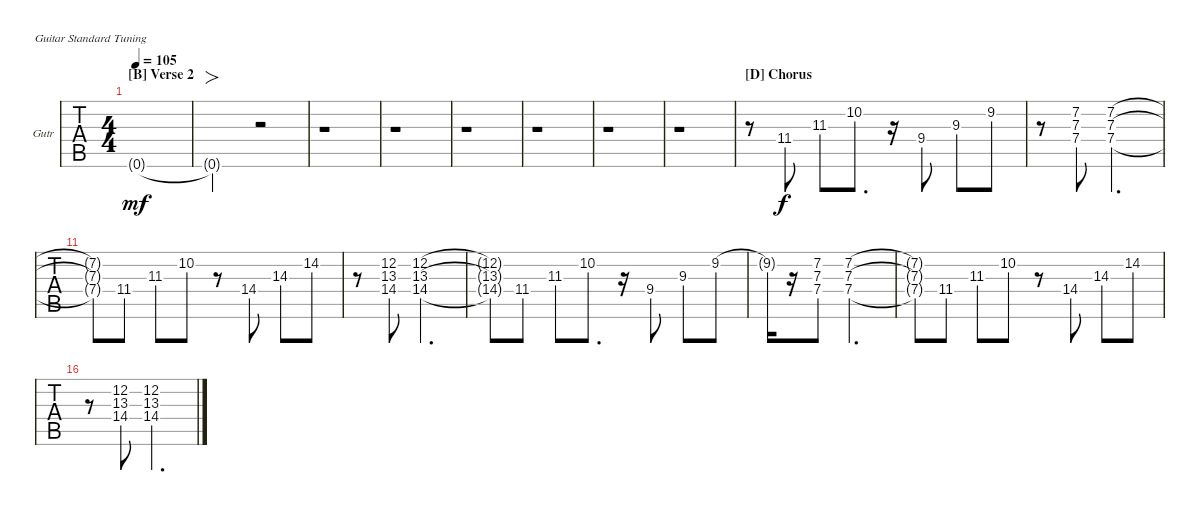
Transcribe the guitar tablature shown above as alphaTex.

\bracketExtendMode nobrackets
\firstSystemTrackNameOrientation horizontal
\otherSystemsTrackNameOrientation horizontal
\defaultBarNumberDisplay FirstOfSystem
\track ("Guitar" "Gutr") {instrument overdrivenguitar}
\staff {tabs}
\tuning (E4 B3 G3 D3 A2 E2)
\ts (4 4)
\section ("B" "Verse 2")
\tempo 105
\clef g2
\ks c
0.6{g}.1{dy mf} |
0.6{g t}.2{fo} r.2 |
r.1 |
r.1 |
r.1 |
r.1 |
r.1 |
r.1 |
\section ("D" "Chorus")
r.8 11.4.8{dy f} 11.3.8 10.2.8{d} r.16 9.4.8 9.3.8 9.2.8 |
r.8 (7.3 7.4 7.2).8 (7.2 7.3 7.4).2{d} |
(7.2{t} 7.3{t} 7.4{t}).8 11.4.8 11.3.8 10.2.8 r.8 14.4.8 14.3.8 14.2.8 |
r.8 (14.4 13.3 12.2).8 (12.2 13.3 14.4).2{d} |
(12.2{t} 13.3{t} 14.4{t}).8 11.4.8 11.3.8 10.2.8{d} r.16 9.4.8 9.3.8 9.2.8 |
9.2{t}.16 r.16 (7.2 7.3 7.4).8 (7.2 7.3 7.4).2{d} |
(7.2{t} 7.3{t} 7.4{t}).8 11.4.8 11.3.8 10.2.8 r.8 14.4.8 14.3.8 14.2.8 |
r.8 (12.2 13.3 14.4).8 (12.2 13.3 14.4).2{d}
